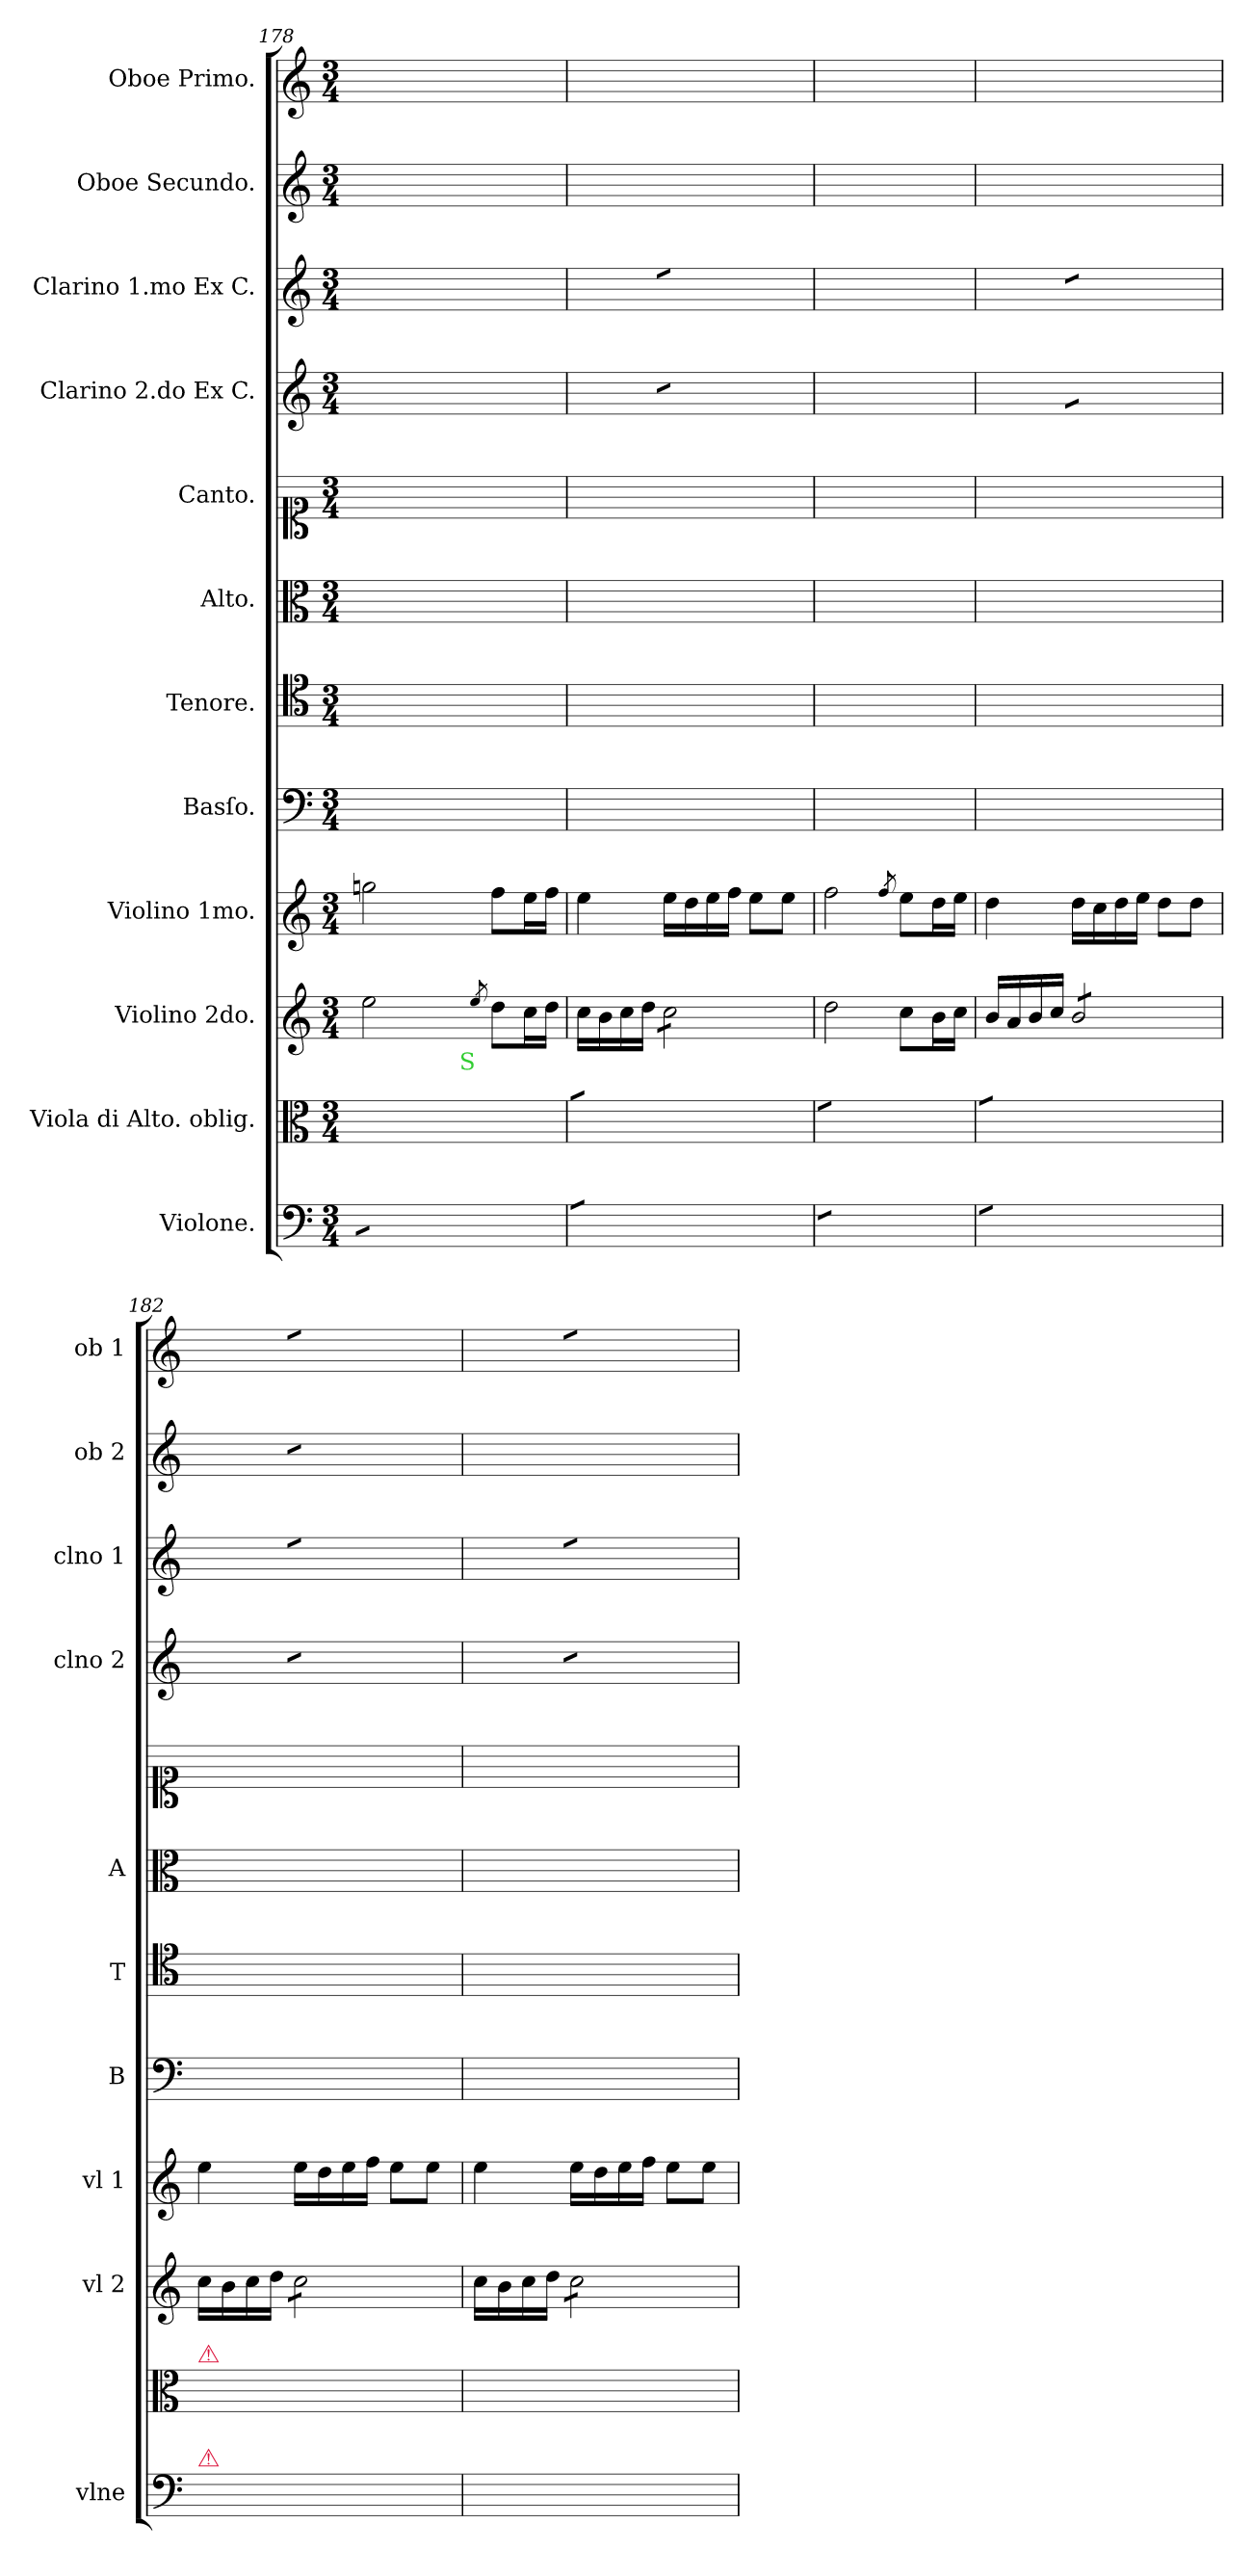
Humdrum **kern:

**kern	**kern	**kern	**kern	**kern	**text	**kern	**text	**kern	**text	**kern	**text	**kern	**kern	**kern	**kern
*part12	*part11	*part10	*part9	*part8	*part8	*part7	*part7	*part6	*part6	*part5	*part5	*part4	*part3	*part2	*part1
*staff12	*staff11	*staff10	*staff9	*staff8	*staff8	*staff7	*staff7	*staff6	*staff6	*staff5	*staff5	*staff4	*staff3	*staff2	*staff1
*I"Violone.	*I"Viola di Alto. oblig.	*I"Violino 2do.	*I"Violino 1mo.	*I"Basſo.	*	*I"Tenore.	*	*I"Alto.	*	*I"Canto.	*	*I"Clarino 2.do Ex C.	*I"Clarino 1.mo Ex C.	*I"Oboe Secundo.	*I"Oboe Primo.
*I'vlne	*	*I'vl 2	*I'vl 1	*I'B	*	*I'T	*	*I'A	*	*	*	*I'clno 2	*I'clno 1	*I'ob 2	*I'ob 1
*clefF4	*clefC3	*clefG2	*clefG2	*clefF4	*	*clefC4	*	*clefC3	*	*clefC1	*	*clefG2	*clefG2	*clefG2	*clefG2
*k[]	*k[]	*k[]	*k[]	*k[]	*	*k[]	*	*k[]	*	*k[]	*	*k[]	*k[]	*k[]	*k[]
*C:	*C:	*C:	*C:	*C:	*	*C:	*	*C:	*	*C:	*	*C:	*C:	*C:	*C:
*M3/4	*M3/4	*M3/4	*M3/4	*M3/4	*	*M3/4	*	*M3/4	*	*M3/4	*	*M3/4	*M3/4	*M3/4	*M3/4
=178	=178	=178	=178	=178	=178	=178	=178	=178	=178	=178	=178	=178	=178	=178	=178
*tremolo	*	*	*	*	*	*	*	*	*	*	*	*	*	*	*
8C/yyL	8c/Lyy	2ee\	2ggn\	2C/yy	Ky-	2e\yy	Ky-	2g\yy	Ky-	2ggn\yy	Ky-	4e/yy	4cc\yy	2ee\yy	2ggn\yy
8C/yy	8c/yy	.	.	.	.	.	.	.	.	.	.	.	.	.	.
8C/yy	8e/yy	.	.	.	.	.	.	.	.	.	.	4ee\yy	4gg\yy	.	.
!	!LO:TX:a:color=limegreen:t=S	!	!	!	!	!	!	!	!	!	!	!	!	!	!
8C/yyJ	8e/Jyy	.	.	.	.	.	.	.	.	.	.	.	.	.	.
*Xtremolo	*	*	*	*	*	*	*	*	*	*	*	*	*	*	*
.	.	8qee/	.	.	.	.	.	.	.	.	.	.	.	.	.
8G\Lyy	8g\Lyy	8dd\L	8ff\L	4G\yy	-ri-	4d\yy	-ri-	4g\yy	-ri-	4ff\yy	-ri-	4dd\yy	4ff\yy	4dd\yy	4ff\yy
8G\Jyy	8g\Jyy	16cc\L	16ee\L	.	.	.	.	.	.	.	.	.	.	.	.
.	.	16dd\JJ	16ff\JJ	.	.	.	.	.	.	.	.	.	.	.	.
=179	=179	=179	=179	=179	=179	=179	=179	=179	=179	=179	=179	=179	=179	=179	=179
*tremolo	*	*	*	*	*	*	*	*	*	*	*	*	*	*	*
*	*tremolo	*	*	*	*	*	*	*	*	*	*	*	*	*	*
8A\yyL	8a\yyL	16cc\LL	4ee\	4A\yy	-e	4c\yy	-e	4a\yy	-e	4ee\yy	-e	8cc\Lyy	8ee\Lyy	4cc\yy	4ee\yy
.	.	16b\	.	.	.	.	.	.	.	.	.	.	.	.	.
8A\yy	8a\yy	16cc\	.	.	.	.	.	.	.	.	.	16cc\Lyy	16ee\Lyy	.	.
.	.	16dd\JJ	.	.	.	.	.	.	.	.	.	16cc\JJyy	16ee\JJyy	.	.
*	*	*tremolo	*	*	*	*	*	*	*	*	*	*	*	*	*
*	*	*	*	*	*	*	*	*	*	*	*	*tremolo	*	*	*
*	*	*	*	*	*	*	*	*	*	*	*	*	*tremolo	*	*
8A\yy	8a\yy	8cc\L	16ee\LL	4ryy	.	4ryy	.	4ryy	.	4ryy	.	8cc\yyL	8ee\yyL	4ryy	4ryy
.	.	.	16dd\	.	.	.	.	.	.	.	.	.	.	.	.
8A\yy	8a\yy	8cc\	16ee\	.	.	.	.	.	.	.	.	8cc\yy	8ee\yy	.	.
.	.	.	16ff\JJ	.	.	.	.	.	.	.	.	.	.	.	.
8A\yy	8a\yy	8cc\	8ee\L	4ryy	.	4ryy	.	4ryy	.	4ryy	.	8cc\yy	8ee\yy	4ryy	4ryy
8A\yyJ	8a\yyJ	8cc\J	8ee\J	.	.	.	.	.	.	.	.	8cc\yyJ	8ee\yyJ	.	.
*	*	*	*	*	*	*	*	*	*	*	*	*	*Xtremolo	*	*
*	*	*	*	*	*	*	*	*	*	*	*	*Xtremolo	*	*	*
*	*	*Xtremolo	*	*	*	*	*	*	*	*	*	*	*	*	*
=180	=180	=180	=180	=180	=180	=180	=180	=180	=180	=180	=180	=180	=180	=180	=180
8F\yyL	8f\yyL	2dd\	2ff\	2F\yy	Ky-	2d\yy	Ky-	2a\yy	Ky-	2ff\yy	Ky-	2dd\yy	2ff\yy	2dd\yy	2ff\yy
8F\yy	8f\yy	.	.	.	.	.	.	.	.	.	.	.	.	.	.
8F\yy	8f\yy	.	.	.	.	.	.	.	.	.	.	.	.	.	.
8F\yyJ	8f\yyJ	.	.	.	.	.	.	.	.	.	.	.	.	.	.
*	*Xtremolo	*	*	*	*	*	*	*	*	*	*	*	*	*	*
*Xtremolo	*	*	*	*	*	*	*	*	*	*	*	*	*	*	*
.	.	.	8qff/	.	.	.	.	.	.	.	.	.	.	.	.
8F#X\Lyy	8f#X\Lyy	8cc\L	8ee\L	4F#X\yy	-ri-	4c\yy	-ri-	4a\yy	-ri-	4ee\yy	-ri-	4cc\yy	4ee\yy	4cc\yy	4ee\yy
8F#\Jyy	8f#\Jyy	16b\L	16dd\L	.	.	.	.	.	.	.	.	.	.	.	.
.	.	16cc\JJ	16ee\JJ	.	.	.	.	.	.	.	.	.	.	.	.
=181	=181	=181	=181	=181	=181	=181	=181	=181	=181	=181	=181	=181	=181	=181	=181
*tremolo	*	*	*	*	*	*	*	*	*	*	*	*	*	*	*
*	*tremolo	*	*	*	*	*	*	*	*	*	*	*	*	*	*
8G\yyL	8g\yyL	16b/LL	4dd\	4G\yy	-e	4B\yy	-e	4b\yy	-e,	4dd\yy	-e	8g/Lyy	8dd\Lyy	4b\yy	4dd\yy
.	.	16a/	.	.	.	.	.	.	.	.	.	.	.	.	.
8G\yy	8g\yy	16b/	.	.	.	.	.	.	.	.	.	16g/Lyy	16dd\Lyy	.	.
.	.	16cc/JJ	.	.	.	.	.	.	.	.	.	16g/JJyy	16dd\JJyy	.	.
*	*	*tremolo	*	*	*	*	*	*	*	*	*	*	*	*	*
*	*	*	*	*	*	*	*	*	*	*	*	*tremolo	*	*	*
*	*	*	*	*	*	*	*	*	*	*	*	*	*tremolo	*	*
8G\yy	8g\yy	8b/L	16dd\LL	4ryy	.	4ryy	.	4ryy	.	4ryy	.	8g/yyL	8dd\yyL	4ryy	4ryy
.	.	.	16cc\	.	.	.	.	.	.	.	.	.	.	.	.
8G\yy	8g\yy	8b/	16dd\	.	.	.	.	.	.	.	.	8g/yy	8dd\yy	.	.
.	.	.	16ee\JJ	.	.	.	.	.	.	.	.	.	.	.	.
8G\yy	8g\yy	8b/	8dd\L	4ryy	.	4ryy	.	4ryy	.	4ryy	.	8g/yy	8dd\yy	4ryy	4ryy
8G\yyJ	8g\yyJ	8b/J	8dd\J	.	.	.	.	.	.	.	.	8g/yyJ	8dd\yyJ	.	.
*	*	*	*	*	*	*	*	*	*	*	*	*	*Xtremolo	*	*
*	*	*	*	*	*	*	*	*	*	*	*	*Xtremolo	*	*	*
*	*	*Xtremolo	*	*	*	*	*	*	*	*	*	*	*	*	*
*	*Xtremolo	*	*	*	*	*	*	*	*	*	*	*	*	*	*
*Xtremolo	*	*	*	*	*	*	*	*	*	*	*	*	*	*	*
=182	=182	=182	=182	=182	=182	=182	=182	=182	=182	=182	=182	=182	=182	=182	=182
!	!LO:TX:a:color=crimson:t=⚠	!	!	!	!	!	!	!	!	!	!	!	!	!	!
!LO:TX:a:color=crimson:t=⚠	!	!	!	!	!	!	!	!	!	!	!	!	!	!	!
!	!	!	!	!	!	!	!LO:LY:i	!	!	!	!	!	!	!	!
8C/Lyy	8c/Lyy	16cc\LL	4ee\	4C/yy	Ky-	2c\yy	Ky-	2g\yy	Ky-	2ee\yy	Ky-	8cc\Lyy	8ee\Lyy	4cc\yy	4ee\yy
.	.	16b\	.	.	.	.	.	.	.	.	.	.	.	.	.
8C/yy	8c/yy	16cc\	.	.	.	.	.	.	.	.	.	16cc\Lyy	16ee\Lyy	.	.
.	.	16dd\JJ	.	.	.	.	.	.	.	.	.	16cc\JJyy	16ee\JJyy	.	.
*	*	*tremolo	*	*	*	*	*	*	*	*	*	*	*	*	*
*	*	*	*	*	*	*	*	*	*	*	*	*tremolo	*	*	*
*	*	*	*	*	*	*	*	*	*	*	*	*	*tremolo	*	*
*	*	*	*	*	*	*	*	*	*	*	*	*	*	*tremolo	*
*	*	*	*	*	*	*	*	*	*	*	*	*	*	*	*tremolo
8c\yy	8cc\yy	8cc\L	16ee\LL	4c\yy	.	.	.	.	.	.	.	8cc\yyL	8ee\yyL	8cc\yyL	8ee\yyL
.	.	.	16dd\	.	.	.	.	.	.	.	.	.	.	.	.
8c\yy	8cc\yy	8cc\	16ee\	.	.	.	.	.	.	.	.	8cc\yy	8ee\yy	8cc\yy	8ee\yy
.	.	.	16ff\JJ	.	.	.	.	.	.	.	.	.	.	.	.
!	!	!	!	!	!	!	!LO:LY:i	!	!	!	!	!	!	!	!
8B\yy	8b\yy	8cc\	8ee\L	4B\yy	-ri-	4c\yy	-ri-	4g\yy	-ri-	4ee\yy	-ri-	8cc\yy	8ee\yy	8cc\yy	8ee\yy
8B\Jyy	8b\Jyy	8cc\J	8ee\J	.	.	.	.	.	.	.	.	8cc\yyJ	8ee\yyJ	8cc\yyJ	8ee\yyJ
*	*	*	*	*	*	*	*	*	*	*	*	*	*	*	*Xtremolo
*	*	*	*	*	*	*	*	*	*	*	*	*	*	*Xtremolo	*
*	*	*	*	*	*	*	*	*	*	*	*	*	*Xtremolo	*	*
*	*	*	*	*	*	*	*	*	*	*	*	*Xtremolo	*	*	*
*	*	*Xtremolo	*	*	*	*	*	*	*	*	*	*	*	*	*
=183	=183	=183	=183	=183	=183	=183	=183	=183	=183	=183	=183	=183	=183	=183	=183
!	!	!	!	!	!	!	!LO:LY:i	!	!	!	!	!	!	!	!
8A\Lyy	8a\Lyy	16cc\LL	4ee\	4A\yy	-e	2c\yy	-e	4a\yy	-e	2ee\yy	-e	8cc\Lyy	8ee\Lyy	2cc\yy	4ee\yy
.	.	16b\	.	.	.	.	.	.	.	.	.	.	.	.	.
8A\yy	8a\yy	16cc\	.	.	.	.	.	.	.	.	.	16cc\Lyy	16ee\Lyy	.	.
.	.	16dd\JJ	.	.	.	.	.	.	.	.	.	16cc\JJyy	16ee\JJyy	.	.
*	*	*tremolo	*	*	*	*	*	*	*	*	*	*	*	*	*
*	*	*	*	*	*	*	*	*	*	*	*	*tremolo	*	*	*
*	*	*	*	*	*	*	*	*	*	*	*	*	*tremolo	*	*
*	*	*	*	*	*	*	*	*	*	*	*	*	*	*	*tremolo
8G#X\yy	8g#X\yy	8cc\L	16ee\LL	4G#X\yy	.	.	.	4b\yy	.	.	.	8cc\yyL	8ee\yyL	.	8ee\yyL
.	.	.	16dd\	.	.	.	.	.	.	.	.	.	.	.	.
8G#\yy	8g#\yy	8cc\	16ee\	.	.	.	.	.	.	.	.	8cc\yy	8ee\yy	.	8ee\yy
.	.	.	16ff\JJ	.	.	.	.	.	.	.	.	.	.	.	.
8A\yy	8a\yy	8cc\	8ee\L	4A\yy	e-	4c\yy	e-	4a\yy	e-	4ee\yy	e-	8cc\yy	8ee\yy	4cc\yy	8ee\yy
8A\Jyy	8a\Jyy	8cc\J	8ee\J	.	.	.	.	.	.	.	.	8cc\yyJ	8ee\yyJ	.	8ee\yyJ
*	*	*	*	*	*	*	*	*	*	*	*	*	*	*	*Xtremolo
*	*	*	*	*	*	*	*	*	*	*	*	*	*Xtremolo	*	*
*	*	*	*	*	*	*	*	*	*	*	*	*Xtremolo	*	*	*
*	*	*Xtremolo	*	*	*	*	*	*	*	*	*	*	*	*	*
=	=	=	=	=	=	=	=	=	=	=	=	=	=	=	=
*-	*-	*-	*-	*-	*-	*-	*-	*-	*-	*-	*-	*-	*-	*-	*-
